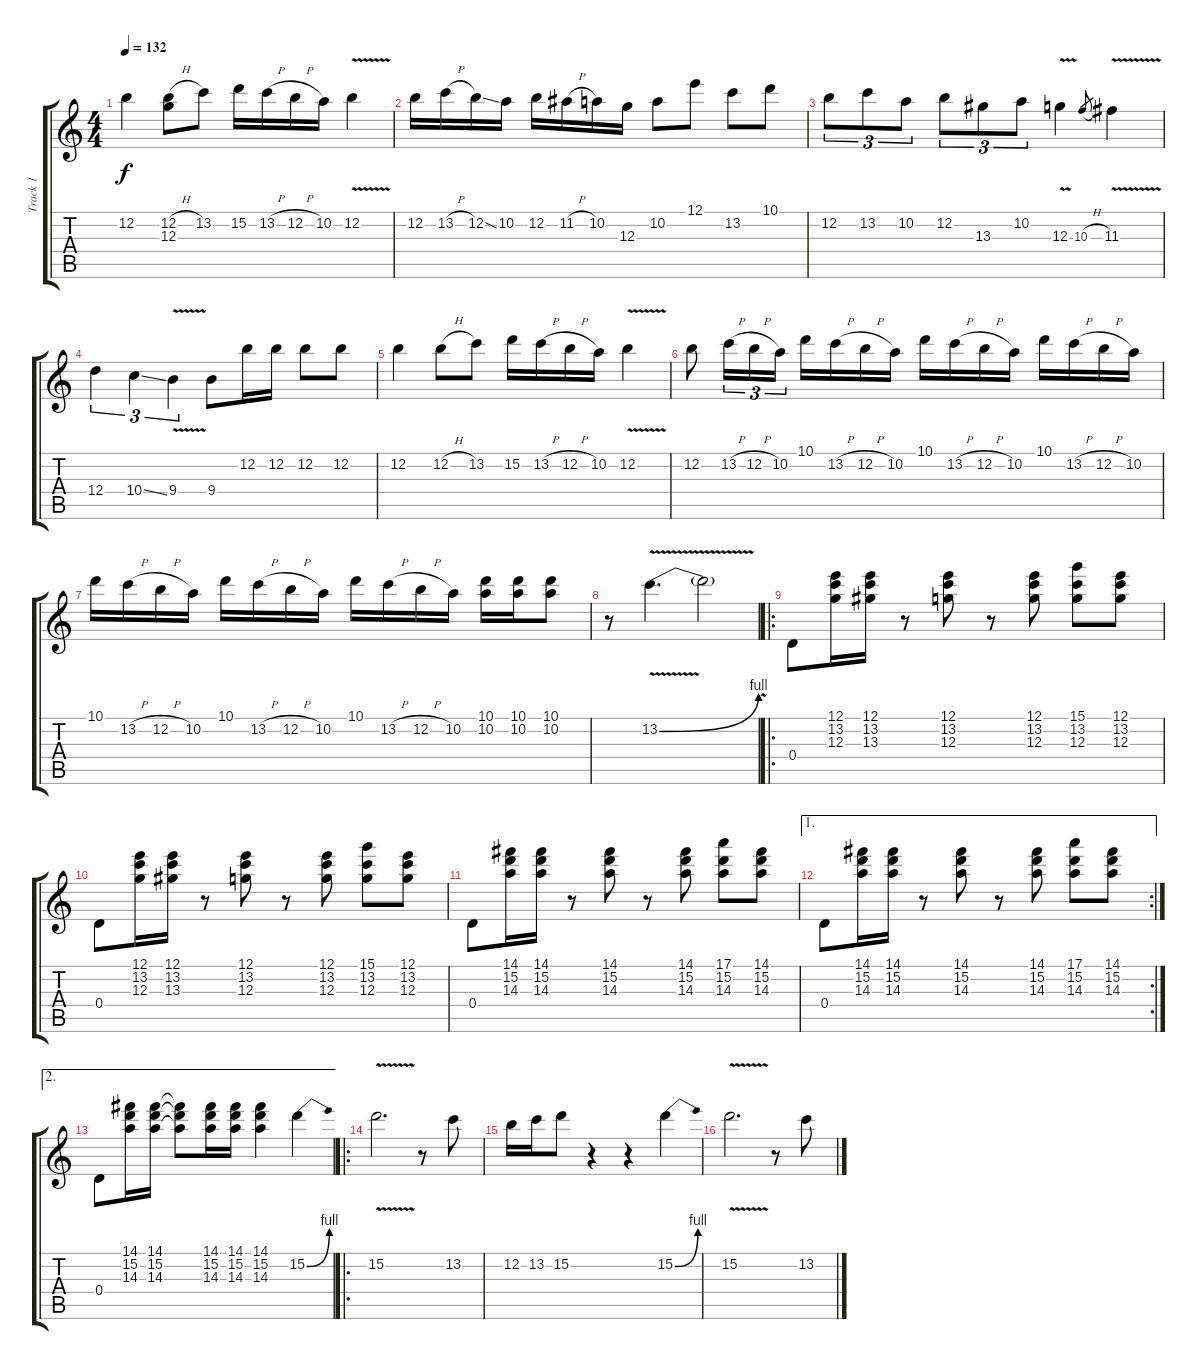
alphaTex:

\track ("Track 1" "Track 1") {instrument acousticguitarsteel}
\staff {score tabs}
\tuning (E4 B3 G3 D3 A2 E2) {hide}
\ts (4 4)
\tempo 132
\clef g2
\ks c
12.2.4{dy f} (12.2{h} 12.3).8 13.2.8 15.2.16 13.2{h}.16 12.2{h}.16 10.2.16 12.2{v}.4 |
12.2.16 13.2{h}.16 12.2{ss}.16 10.2.16 12.2.16 11.2{h}.16 10.2.16 12.3.16 10.2.8 12.1.8 13.2.8 10.1.8 |
12.2.8{tu (3 2)} 13.2.8{tu (3 2)} 10.2.8{tu (3 2)} 12.2.8{tu (3 2)} 13.3.8{tu (3 2)} 10.2.8{tu (3 2)} 12.3{v}.4 10.3{h}.8{gr} 11.3{v}.4 |
12.4.4{tu (3 2)} 10.4{ss}.4{tu (3 2)} 9.4{v}.4{tu (3 2)} 9.4.8 12.2.16 12.2.16 12.2.8 12.2.8 |
12.2.4 12.2{h}.8 13.2.8 15.2.16 13.2{h}.16 12.2{h}.16 10.2.16 12.2{v}.4 |
12.2.8 13.2{h}.16{tu (3 2)} 12.2{h}.16{tu (3 2)} 10.2.16{tu (3 2)} 10.1.16 13.2{h}.16 12.2{h}.16 10.2.16 10.1.16 13.2{h}.16 12.2{h}.16 10.2.16 10.1.16 13.2{h}.16 12.2{h}.16 10.2.16 |
10.1.16 13.2{h}.16 12.2{h}.16 10.2.16 10.1.16 13.2{h}.16 12.2{h}.16 10.2.16 10.1.16 13.2{h}.16 12.2{h}.16 10.2.16 (10.1 10.2).16 (10.1 10.2).16 (10.1 10.2).8 |
r.8 13.2{be (bend 0 0 60 4) v}.4{d} 13.2{v t}.2 |
\ro
0.4.8 (12.1 13.2 12.3).16 (12.1 13.2 13.3).16 r.8 (12.1 13.2 12.3).8 r.8 (12.1 13.2 12.3).8 (15.1 13.2 12.3).8 (12.1 13.2 12.3).8 |
0.4.8 (12.1 13.2 12.3).16 (12.1 13.2 13.3).16 r.8 (12.1 13.2 12.3).8 r.8 (12.1 13.2 12.3).8 (15.1 13.2 12.3).8 (12.1 13.2 12.3).8 |
0.4.8 (14.1 15.2 14.3).16 (14.1 15.2 14.3).16 r.8 (14.1 15.2 14.3).8 r.8 (14.1 15.2 14.3).8 (17.1 15.2 14.3).8 (14.1 15.2 14.3).8 |
\ae 1
\rc 2
0.4.8 (14.1 15.2 14.3).16 (14.1 15.2 14.3).16 r.8 (14.1 15.2 14.3).8 r.8 (14.1 15.2 14.3).8 (17.1 15.2 14.3).8 (14.1 15.2 14.3).8 |
\ae 2
0.4.8 (14.1 15.2 14.3).16 (14.1 15.2 14.3).16 (14.1{t} 15.2{t} 14.3{t}).8 (14.1 15.2 14.3).16 (14.1 15.2 14.3).16 (14.1 15.2 14.3).4 15.2{be (bend 0 0 60 4)}.4 |
\ro
15.2{v}.2{d} r.8 13.2.8 |
12.2.16 13.2.16 15.2.8 r.4 r.4 15.2{be (bend 0 0 60 4)}.4 |
15.2{v}.2{d} r.8 13.2.8
